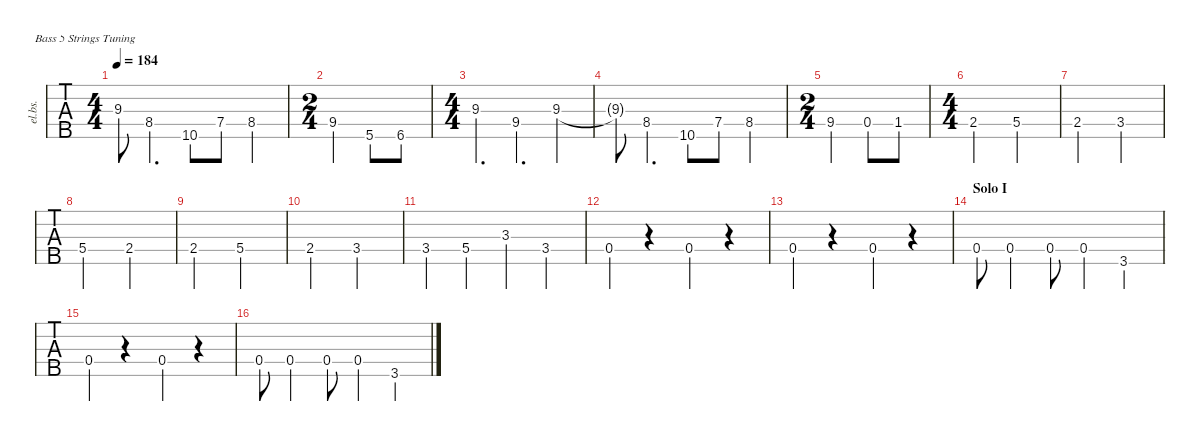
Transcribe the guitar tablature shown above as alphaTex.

\defaultSystemsLayout 4
\hideDynamics
\bracketExtendMode nobrackets
\otherSystemsTrackNameOrientation horizontal
\track ("Bass" "el.bs.") {defaultSystemsLayout 4 multiBarRest instrument electricbassfinger}
\staff {tabs}
\tuning (G2 D2 A1 E1 B0)
\ts (4 4)
\tempo 184
\clef f4
\ks c
9.3{t acc #}.8{dy mf} 8.4.4{d dy f} 10.5.8 7.4.8 8.4.4 |
\ts (2 4)
\beaming (8 2 2 2 2)
9.4{acc #}.4 5.5.8 6.5.8 |
\ts (4 4)
\beaming (8 2 2 2 2)
9.3{acc #}.4{d} 9.4{acc #}.4{d} 9.3{acc #}.4 |
9.3{t acc #}.8{dy mf} 8.4.4{d dy f} 10.5.8 7.4.8 8.4.4 |
\ts (2 4)
\beaming (8 2 2 2 2)
9.4{acc #}.4 0.4.8 1.4.8 |
\ts (4 4)
\beaming (8 2 2 2 2)
2.4{acc #}.2 5.4.2 |
2.4{acc #}.2 3.4.2 |
5.4.2 2.4{acc #}.2 |
2.4{acc #}.2 5.4.2 |
2.4{acc #}.2 3.4.2 |
3.4.4 5.4.4 3.3.4 3.4.4 |
0.4.4 r.4 0.4.4 r.4 |
0.4.4 r.4 0.4.4 r.4 |
\section ("" "Solo I")
0.4.8 0.4{st}.4 0.4.8 0.4.4 3.5.4 |
0.4.4 r.4 0.4.4 r.4 |
0.4.8 0.4{st}.4 0.4.8 0.4.4 3.5.4
